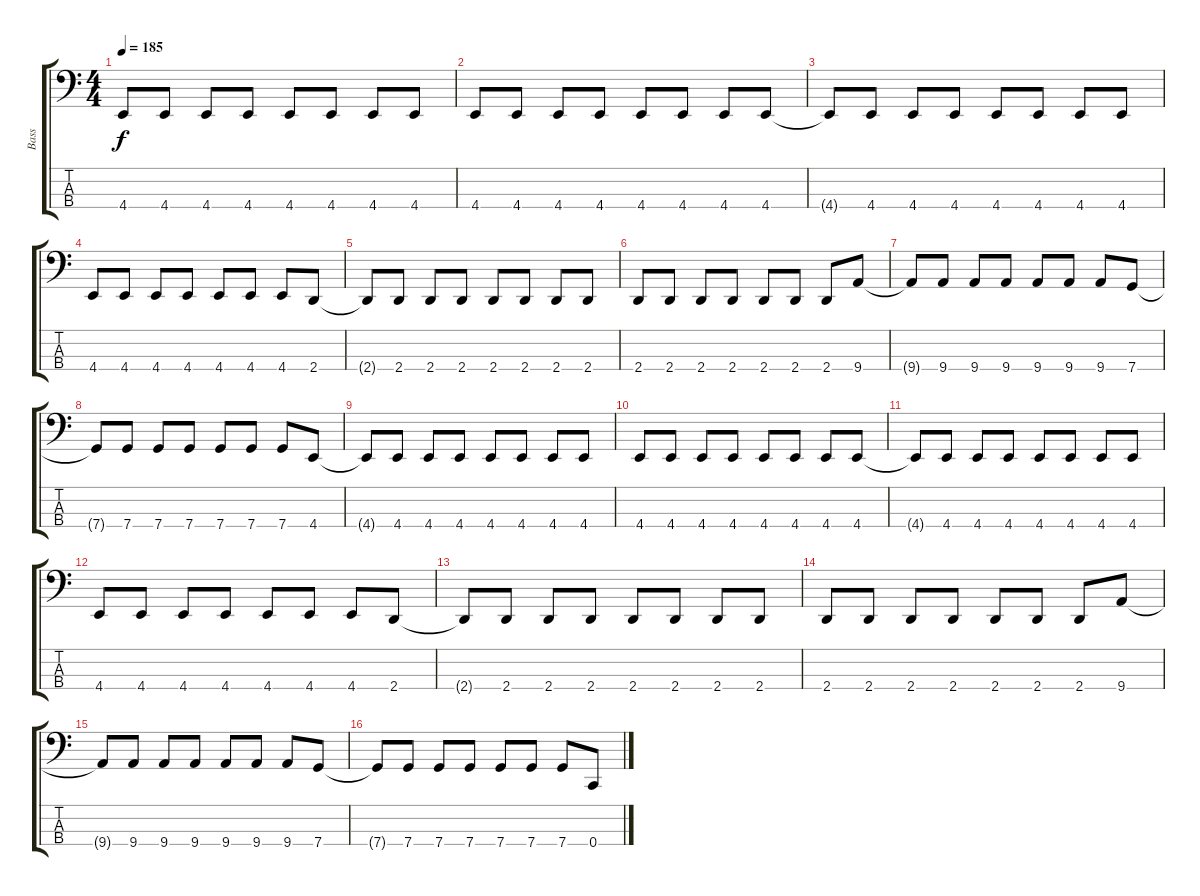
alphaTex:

\track ("Bass" "Bass") {instrument electricbasspick}
\staff {score tabs}
\tuning (F2 C2 G1 C1) {hide}
\ts (4 4)
\tempo 185
\clef f4
\ks c
4.4{t}.8{dy f} 4.4.8 4.4.8 4.4.8 4.4.8 4.4.8 4.4.8 4.4.8 |
4.4.8 4.4.8 4.4.8 4.4.8 4.4.8 4.4.8 4.4.8 4.4.8 |
4.4{t}.8 4.4.8 4.4.8 4.4.8 4.4.8 4.4.8 4.4.8 4.4.8 |
4.4.8 4.4.8 4.4.8 4.4.8 4.4.8 4.4.8 4.4.8 2.4.8 |
2.4{t}.8 2.4.8 2.4.8 2.4.8 2.4.8 2.4.8 2.4.8 2.4.8 |
2.4.8 2.4.8 2.4.8 2.4.8 2.4.8 2.4.8 2.4.8 9.4.8 |
9.4{t}.8 9.4.8 9.4.8 9.4.8 9.4.8 9.4.8 9.4.8 7.4.8 |
7.4{t}.8 7.4.8 7.4.8 7.4.8 7.4.8 7.4.8 7.4.8 4.4.8 |
4.4{t}.8 4.4.8 4.4.8 4.4.8 4.4.8 4.4.8 4.4.8 4.4.8 |
4.4.8 4.4.8 4.4.8 4.4.8 4.4.8 4.4.8 4.4.8 4.4.8 |
4.4{t}.8 4.4.8 4.4.8 4.4.8 4.4.8 4.4.8 4.4.8 4.4.8 |
4.4.8 4.4.8 4.4.8 4.4.8 4.4.8 4.4.8 4.4.8 2.4.8 |
2.4{t}.8 2.4.8 2.4.8 2.4.8 2.4.8 2.4.8 2.4.8 2.4.8 |
2.4.8 2.4.8 2.4.8 2.4.8 2.4.8 2.4.8 2.4.8 9.4.8 |
9.4{t}.8 9.4.8 9.4.8 9.4.8 9.4.8 9.4.8 9.4.8 7.4.8 |
7.4{t}.8 7.4.8 7.4.8 7.4.8 7.4.8 7.4.8 7.4.8 0.4.8
